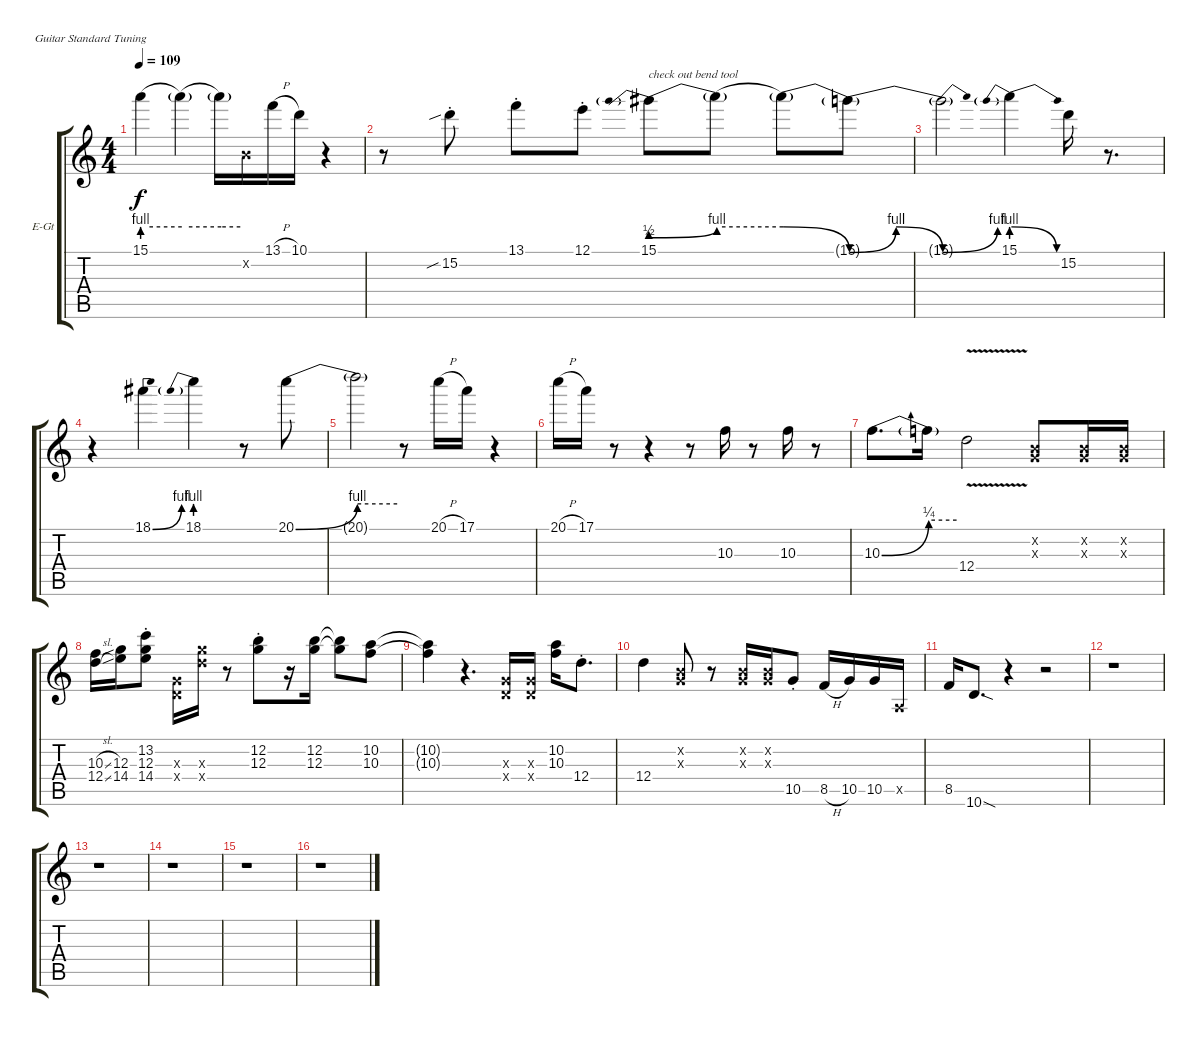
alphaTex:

\bracketExtendMode groupsimilarinstruments
\firstSystemTrackNameOrientation horizontal
\otherSystemsTrackNameOrientation horizontal
\track ("Guit III" "E-Gt") {instrument overdrivenguitar}
\staff {score tabs}
\tuning (E4 B3 G3 D3 A2 E2)
\ts (4 4)
\tempo 109
\clef g2
\ks c
15.1{be (hold 0 4 60 4) t}.4{dy f} 15.1{be (hold 0 4 60 4) t}.4 15.1{be (hold 0 4 60 4) t}.16 0.2{x}.16 13.1{h}.16 10.1.16 r.4 |
r.8 15.2{sib st}.8 13.1{st}.8 12.1{st}.8 15.1{be (prebendbend 0 2 60 4)}.8{txt "check out bend tool"} 15.1{be (hold 0 4 60 4) t}.8 15.1{be (release 0 4 60 0) t}.8 15.1{be (bendrelease 0 0 30 4 30 4 60 0) t}.8 |
15.1{be (bend 0 0 60 4) t}.2 15.1{be (prebendrelease 0 4 60 0)}.4 15.2.16 r.8{d} |
r.4 18.1{be (bend 0 0 60 4)}.4 18.1{be (prebend 0 4 60 4)}.4 r.8 20.1{be (bend 0 0 60 4)}.8 |
20.1{be (hold 0 4 60 4) t}.2 r.8 20.1{h}.16 17.1.16 r.4 |
20.1{h}.16 17.1.16 r.8 r.4 r.8 10.3.16 r.8 10.3.16 r.8 |
10.3{be (bend 0 0 60 1)}.8{d} 10.3{be (hold 0 1 60 1) t}.16 12.4{v}.2 (0.2{x} 0.3{x}).8 (0.2{x} 0.3{x}).16 (0.2{x} 0.3{x}).16 |
(10.3{sl} 12.4{sl}).16 (12.3 14.4).16 (13.2{st} 12.3{st} 14.4{st}).8 (0.3{x} 0.4{x}).16 (12.3{x} 12.4{x}).16 r.8 (12.2{st} 12.3{st}).8 r.16 (12.2 12.3).16 (12.2{t} 12.3{t}).8 (10.2 10.3).8 |
(10.2{t} 10.3{t}).4 r.4{d} (0.3{x} 0.4{x}).16 (0.3{x} 0.4{x}).16 (10.2 10.3).16 12.4{st}.8{d} |
12.4.4 (0.2{x} 0.3{x}).8 r.8 (0.2{x} 0.3{x}).16 (0.2{x} 0.3{x}).16 10.5{st}.8 8.5{h}.16 10.5.16 10.5.16 0.5{x}.16 |
8.5.16 10.6{sod}.8{d} r.4 r.2 |
r.1 |
r.1 |
r.1 |
r.1 |
r.1
